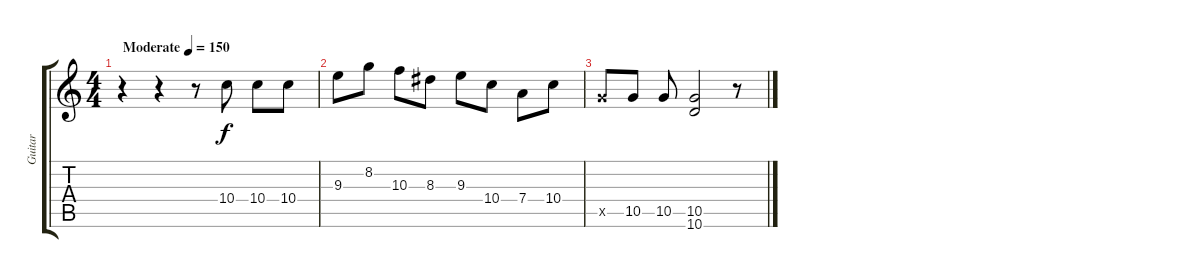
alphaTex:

\track ("Guitar" "Guitar") {instrument electricguitarclean}
\staff {score tabs}
\tuning (E4 B3 G3 D3 A2 E2) {hide}
\ts (4 4)
\tempo (150 "Moderate")
\clef g2
\ks c
r.4{dy f instrument electricguitarclean} r.4 r.8 10.4.8 10.4.8 10.4.8 |
9.3.8 8.2.8 10.3.8 8.3.8 9.3.8 10.4.8 7.4.8 10.4.8 |
10.5{x}.8 10.5.8 10.5.8 (10.5 10.6).2 r.8
